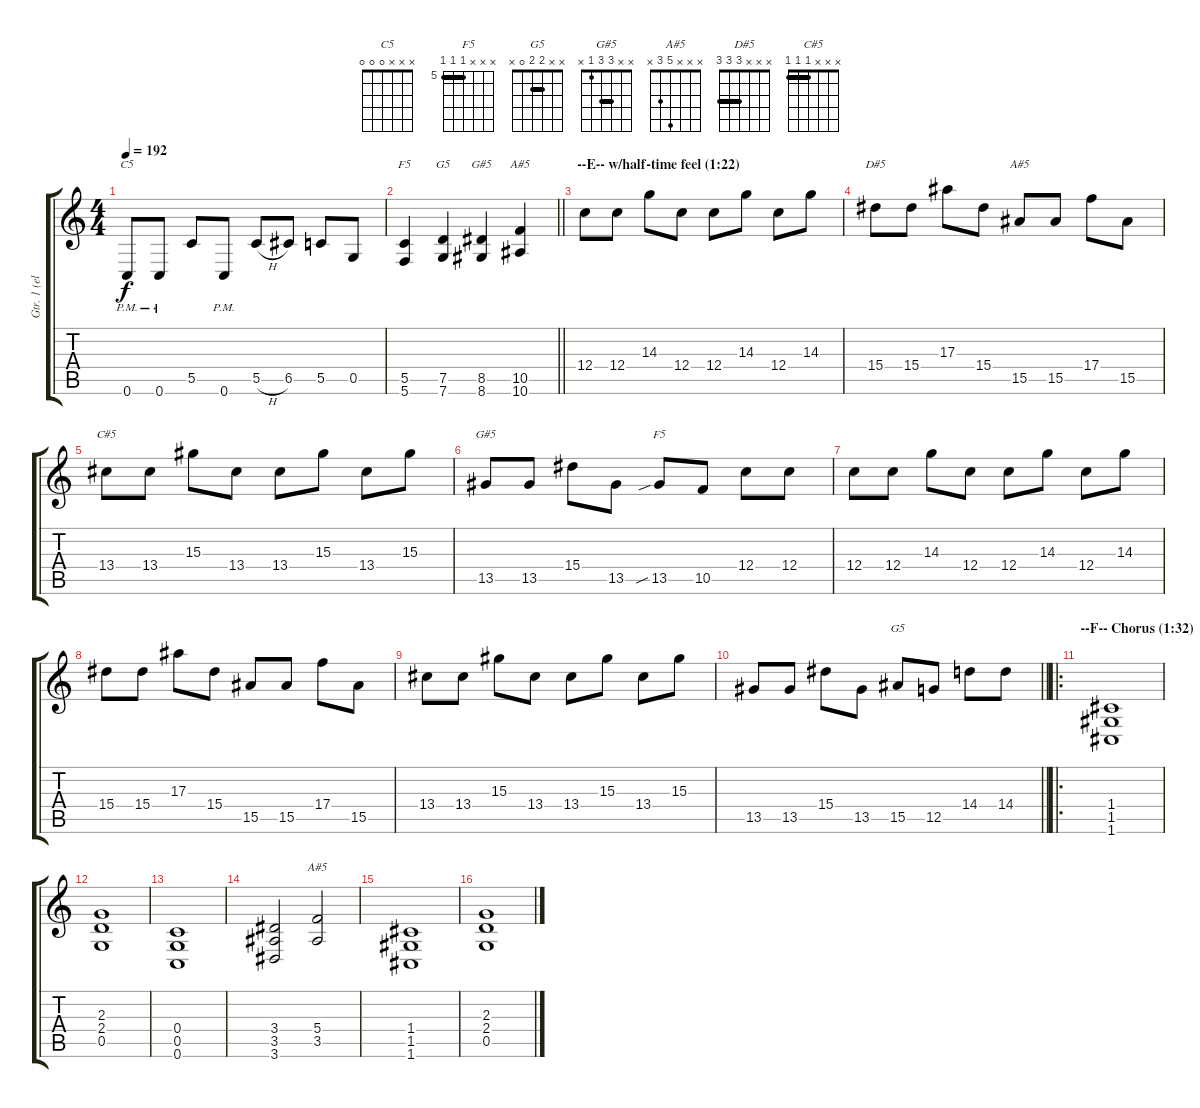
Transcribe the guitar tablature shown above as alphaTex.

\track ("Gtr. 1 (elec. w/dist.) [Alexi Laiho]" "Gtr. 1 (el") {instrument distortionguitar}
\staff {score tabs}
\tuning (D4 A3 F3 C3 G2 C2) {hide}
\chord ("C5" x x x 0 0 0)
\chord ("F5" x x x x 5 5) {barre 5}
\chord ("G5" x x x x 7 7) {firstfret 7 barre 7}
\chord ("G#5" x x x x 8 8) {firstfret 8 barre 8}
\chord ("A#5" x x x x 10 10) {firstfret 10 barre 10}
\chord ("D#5" x x x 3 3 3) {barre 3}
\chord ("A#5" x x 5 5 3 x) {barre 5}
\chord ("C#5" x x x 1 1 1) {barre 1}
\chord ("G#5" x x 3 3 1 x) {barre 3}
\chord ("F5" x x x 5 5 5) {firstfret 5 barre 5}
\chord ("G5" x x 2 2 0 x) {barre 2}
\chord ("A#5" x x x 5 3 x)
\ts (4 4)
\tempo 192
\clef g2
\ks c
0.6{pm}.8{ch "C5" dy f} 0.6{pm}.8 5.5.8 0.6{pm}.8 5.5{h}.8 6.5.8 5.5.8 0.5.8 |
\barLineRight lightlight
(5.5 5.6).4{ch "F5"} (7.5 7.6).4{ch "G5"} (8.5 8.6).4{ch "G#5"} (10.5 10.6).4{ch "A#5"} |
\section ("" "--E-- w/half-time feel (1:22)")
12.4.8 12.4.8 14.3.8 12.4.8 12.4.8 14.3.8 12.4.8 14.3.8 |
15.4.8{ch "D#5"} 15.4.8 17.3.8 15.4.8 15.5.8{ch "A#5"} 15.5.8 17.4.8 15.5.8 |
13.4.8{ch "C#5"} 13.4.8 15.3.8 13.4.8 13.4.8 15.3.8 13.4.8 15.3.8 |
13.5.8{ch "G#5"} 13.5.8 15.4.8 13.5.8 13.5{sib}.8{ch "F5"} 10.5.8 12.4.8 12.4.8 |
12.4.8 12.4.8 14.3.8 12.4.8 12.4.8 14.3.8 12.4.8 14.3.8 |
15.4.8 15.4.8 17.3.8 15.4.8 15.5.8 15.5.8 17.4.8 15.5.8 |
13.4.8 13.4.8 15.3.8 13.4.8 13.4.8 15.3.8 13.4.8 15.3.8 |
\barLineRight lightlight
13.5.8 13.5.8 15.4.8 13.5.8 15.5.8{ch "G5"} 12.5.8 14.4.8 14.4.8 |
\ro
\section ("" "--F-- Chorus (1:32)")
(1.4 1.5 1.6).1 |
(2.3 2.4 0.5).1 |
(0.4 0.5 0.6).1 |
(3.4 3.5 3.6).2 (5.4 3.5).2{ch "A#5"} |
(1.4 1.5 1.6).1 |
(2.3 2.4 0.5).1
